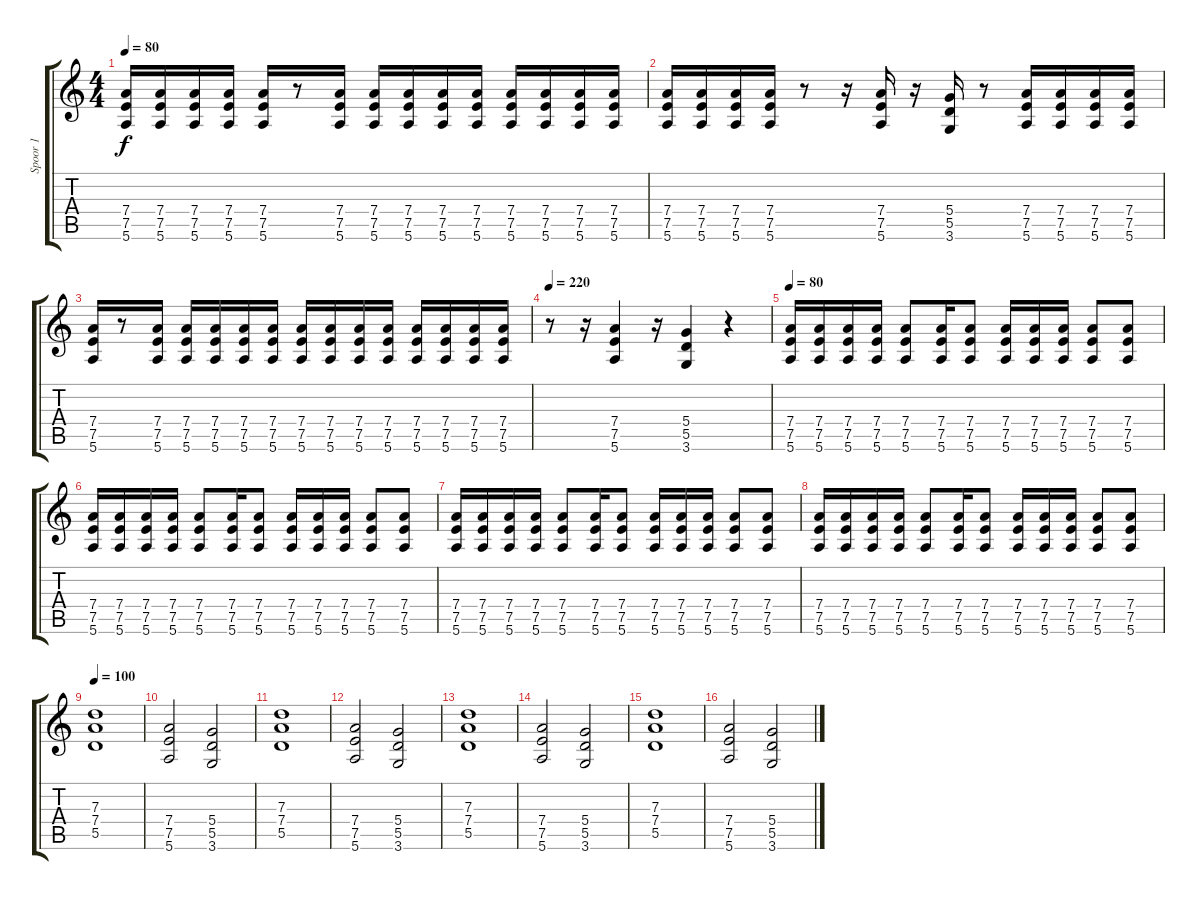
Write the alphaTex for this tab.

\track ("Spoor 1" "Spoor 1") {instrument distortionguitar}
\staff {score tabs}
\tuning (E4 B3 G3 D3 A2 E2) {hide}
\ts (4 4)
\tempo 80
\clef g2
\ks c
(7.4 7.5 5.6).16{dy f} (7.4 7.5 5.6).16 (7.4 7.5 5.6).16 (7.4 7.5 5.6).16 (7.4 7.5 5.6).16 r.8 (7.4 7.5 5.6).16 (7.4 7.5 5.6).16 (7.4 7.5 5.6).16 (7.4 7.5 5.6).16 (7.4 7.5 5.6).16 (7.4 7.5 5.6).16 (7.4 7.5 5.6).16 (7.4 7.5 5.6).16 (7.4 7.5 5.6).16 |
(7.4 7.5 5.6).16 (7.4 7.5 5.6).16 (7.4 7.5 5.6).16 (7.4 7.5 5.6).16 r.8 r.16 (7.4 7.5 5.6).16 r.16 (5.4 5.5 3.6).16 r.8 (7.4 7.5 5.6).16 (7.4 7.5 5.6).16 (7.4 7.5 5.6).16 (7.4 7.5 5.6).16 |
(7.4 7.5 5.6).16 r.8 (7.4 7.5 5.6).16 (7.4 7.5 5.6).16 (7.4 7.5 5.6).16 (7.4 7.5 5.6).16 (7.4 7.5 5.6).16 (7.4 7.5 5.6).16 (7.4 7.5 5.6).16 (7.4 7.5 5.6).16 (7.4 7.5 5.6).16 (7.4 7.5 5.6).16 (7.4 7.5 5.6).16 (7.4 7.5 5.6).16 (7.4 7.5 5.6).16 |
\tempo 200
\tempo 220
r.8 r.16 (7.4 7.5 5.6).4 r.16 (5.4 5.5 3.6).4 r.4 |
\tempo 80
(7.4 7.5 5.6).16 (7.4 7.5 5.6).16 (7.4 7.5 5.6).16 (7.4 7.5 5.6).16 (7.4 7.5 5.6).8 (7.4 7.5 5.6).16 (7.4 7.5 5.6).8 (7.4 7.5 5.6).16 (7.4 7.5 5.6).16 (7.4 7.5 5.6).16 (7.4 7.5 5.6).8 (7.4 7.5 5.6).8 |
(7.4 7.5 5.6).16 (7.4 7.5 5.6).16 (7.4 7.5 5.6).16 (7.4 7.5 5.6).16 (7.4 7.5 5.6).8 (7.4 7.5 5.6).16 (7.4 7.5 5.6).8 (7.4 7.5 5.6).16 (7.4 7.5 5.6).16 (7.4 7.5 5.6).16 (7.4 7.5 5.6).8 (7.4 7.5 5.6).8 |
(7.4 7.5 5.6).16 (7.4 7.5 5.6).16 (7.4 7.5 5.6).16 (7.4 7.5 5.6).16 (7.4 7.5 5.6).8 (7.4 7.5 5.6).16 (7.4 7.5 5.6).8 (7.4 7.5 5.6).16 (7.4 7.5 5.6).16 (7.4 7.5 5.6).16 (7.4 7.5 5.6).8 (7.4 7.5 5.6).8 |
(7.4 7.5 5.6).16 (7.4 7.5 5.6).16 (7.4 7.5 5.6).16 (7.4 7.5 5.6).16 (7.4 7.5 5.6).8 (7.4 7.5 5.6).16 (7.4 7.5 5.6).8 (7.4 7.5 5.6).16 (7.4 7.5 5.6).16 (7.4 7.5 5.6).16 (7.4 7.5 5.6).8 (7.4 7.5 5.6).8 |
\tempo 100
(7.3 7.4 5.5).1 |
(7.4 7.5 5.6).2 (5.4 5.5 3.6).2 |
(7.3 7.4 5.5).1 |
(7.4 7.5 5.6).2 (5.4 5.5 3.6).2 |
(7.3 7.4 5.5).1 |
(7.4 7.5 5.6).2 (5.4 5.5 3.6).2 |
(7.3 7.4 5.5).1 |
(7.4 7.5 5.6).2 (5.4 5.5 3.6).2
